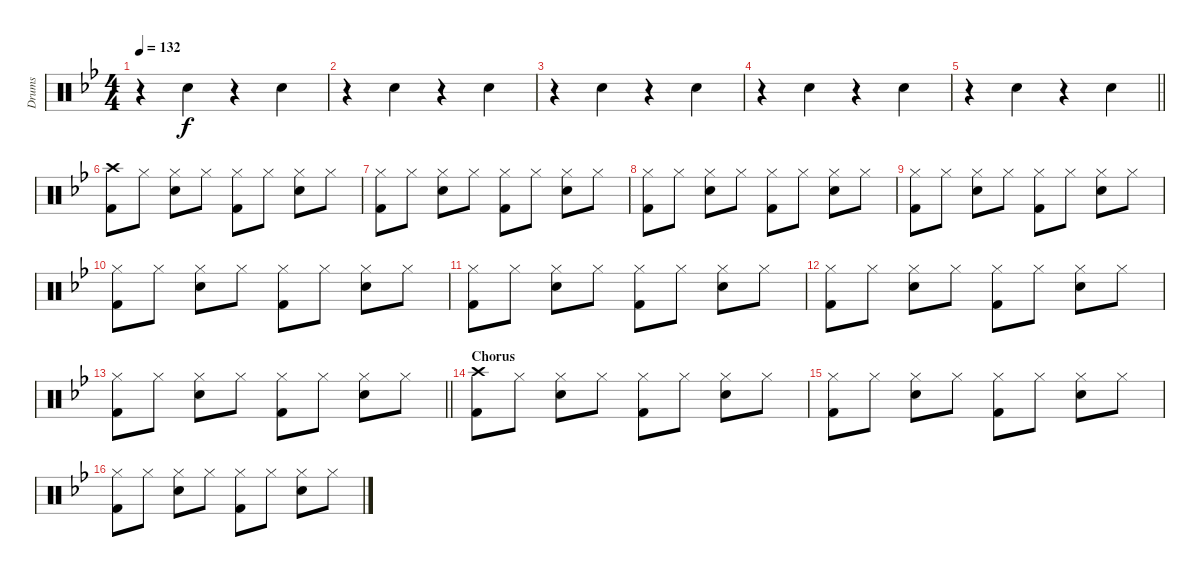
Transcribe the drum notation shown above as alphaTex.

\track ("Drums" "Drums") {instrument percussion}
\staff {score}
\articulation defaults
\ts (4 4)
\tempo 132
\clef neutral
\ks bb
r.4{dy f} "Snare (hit) 2".4 r.4 "Snare (hit) 2".4 |
r.4 "Snare (hit) 2".4 r.4 "Snare (hit) 2".4 |
r.4 "Snare (hit) 2".4 r.4 "Snare (hit) 2".4 |
r.4 "Snare (hit) 2".4 r.4 "Snare (hit) 2".4 |
\barLineRight lightlight
r.4 "Snare (hit) 2".4 r.4 "Snare (hit) 2".4 |
("Crash high (hit)" "Kick (hit) 2").8 "Hi-Hat (closed)".8 ("Hi-Hat (closed)" "Snare (hit) 2").8 "Hi-Hat (closed)".8 ("Hi-Hat (closed)" "Kick (hit) 2").8 "Hi-Hat (closed)".8 ("Hi-Hat (closed)" "Snare (hit) 2").8 "Hi-Hat (closed)".8 |
("Hi-Hat (closed)" "Kick (hit) 2").8 "Hi-Hat (closed)".8 ("Hi-Hat (closed)" "Snare (hit) 2").8 "Hi-Hat (closed)".8 ("Hi-Hat (closed)" "Kick (hit) 2").8 "Hi-Hat (closed)".8 ("Hi-Hat (closed)" "Snare (hit) 2").8 "Hi-Hat (closed)".8 |
("Hi-Hat (closed)" "Kick (hit) 2").8 "Hi-Hat (closed)".8 ("Hi-Hat (closed)" "Snare (hit) 2").8 "Hi-Hat (closed)".8 ("Hi-Hat (closed)" "Kick (hit) 2").8 "Hi-Hat (closed)".8 ("Hi-Hat (closed)" "Snare (hit) 2").8 "Hi-Hat (closed)".8 |
("Hi-Hat (closed)" "Kick (hit) 2").8 "Hi-Hat (closed)".8 ("Hi-Hat (closed)" "Snare (hit) 2").8 "Hi-Hat (closed)".8 ("Hi-Hat (closed)" "Kick (hit) 2").8 "Hi-Hat (closed)".8 ("Hi-Hat (closed)" "Snare (hit) 2").8 "Hi-Hat (closed)".8 |
("Hi-Hat (closed)" "Kick (hit) 2").8 "Hi-Hat (closed)".8 ("Hi-Hat (closed)" "Snare (hit) 2").8 "Hi-Hat (closed)".8 ("Hi-Hat (closed)" "Kick (hit) 2").8 "Hi-Hat (closed)".8 ("Hi-Hat (closed)" "Snare (hit) 2").8 "Hi-Hat (closed)".8 |
("Hi-Hat (closed)" "Kick (hit) 2").8 "Hi-Hat (closed)".8 ("Hi-Hat (closed)" "Snare (hit) 2").8 "Hi-Hat (closed)".8 ("Hi-Hat (closed)" "Kick (hit) 2").8 "Hi-Hat (closed)".8 ("Hi-Hat (closed)" "Snare (hit) 2").8 "Hi-Hat (closed)".8 |
("Hi-Hat (closed)" "Kick (hit) 2").8 "Hi-Hat (closed)".8 ("Hi-Hat (closed)" "Snare (hit) 2").8 "Hi-Hat (closed)".8 ("Hi-Hat (closed)" "Kick (hit) 2").8 "Hi-Hat (closed)".8 ("Hi-Hat (closed)" "Snare (hit) 2").8 "Hi-Hat (closed)".8 |
\barLineRight lightlight
("Hi-Hat (closed)" "Kick (hit) 2").8 "Hi-Hat (closed)".8 ("Hi-Hat (closed)" "Snare (hit) 2").8 "Hi-Hat (closed)".8 ("Hi-Hat (closed)" "Kick (hit) 2").8 "Hi-Hat (closed)".8 ("Hi-Hat (closed)" "Snare (hit) 2").8 "Hi-Hat (closed)".8 |
\section ("" "Chorus")
("Crash high (hit)" "Kick (hit) 2").8 "Hi-Hat (closed)".8 ("Hi-Hat (closed)" "Snare (hit) 2").8 "Hi-Hat (closed)".8 ("Hi-Hat (closed)" "Kick (hit) 2").8 "Hi-Hat (closed)".8 ("Hi-Hat (closed)" "Snare (hit) 2").8 "Hi-Hat (closed)".8 |
("Hi-Hat (closed)" "Kick (hit) 2").8 "Hi-Hat (closed)".8 ("Hi-Hat (closed)" "Snare (hit) 2").8 "Hi-Hat (closed)".8 ("Hi-Hat (closed)" "Kick (hit) 2").8 "Hi-Hat (closed)".8 ("Hi-Hat (closed)" "Snare (hit) 2").8 "Hi-Hat (closed)".8 |
("Hi-Hat (closed)" "Kick (hit) 2").8 "Hi-Hat (closed)".8 ("Hi-Hat (closed)" "Snare (hit) 2").8 "Hi-Hat (closed)".8 ("Hi-Hat (closed)" "Kick (hit) 2").8 "Hi-Hat (closed)".8 ("Hi-Hat (closed)" "Snare (hit) 2").8 "Hi-Hat (closed)".8
